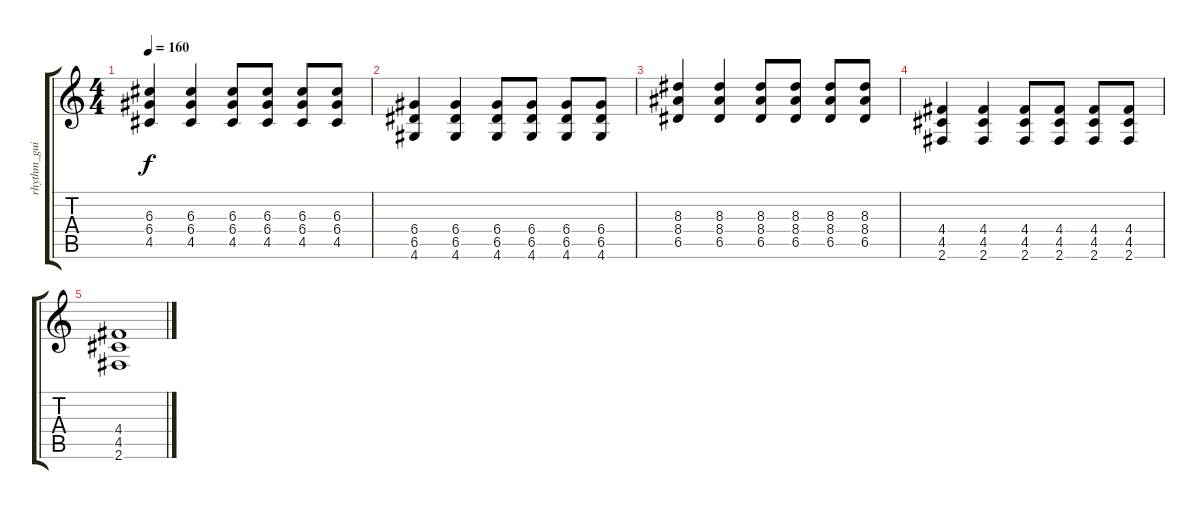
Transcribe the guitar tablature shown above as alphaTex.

\track ("rhythm_guitar" "rhythm_gui") {instrument distortionguitar}
\staff {score tabs}
\tuning (E4 B3 G3 D3 A2 E2) {hide}
\ts (4 4)
\tempo 160
\clef g2
\ks c
(6.3 6.4 4.5).4{dy f} (6.3 6.4 4.5).4 (6.3 6.4 4.5).8 (6.3 6.4 4.5).8 (6.3 6.4 4.5).8 (6.3 6.4 4.5).8 |
(6.4 6.5 4.6).4 (6.4 6.5 4.6).4 (6.4 6.5 4.6).8 (6.4 6.5 4.6).8 (6.4 6.5 4.6).8 (6.4 6.5 4.6).8 |
(8.3 8.4 6.5).4 (8.3 8.4 6.5).4 (8.3 8.4 6.5).8 (8.3 8.4 6.5).8 (8.3 8.4 6.5).8 (8.3 8.4 6.5).8 |
(4.4 4.5 2.6).4 (4.4 4.5 2.6).4 (4.4 4.5 2.6).8 (4.4 4.5 2.6).8 (4.4 4.5 2.6).8 (4.4 4.5 2.6).8 |
(4.4 4.5 2.6).1
